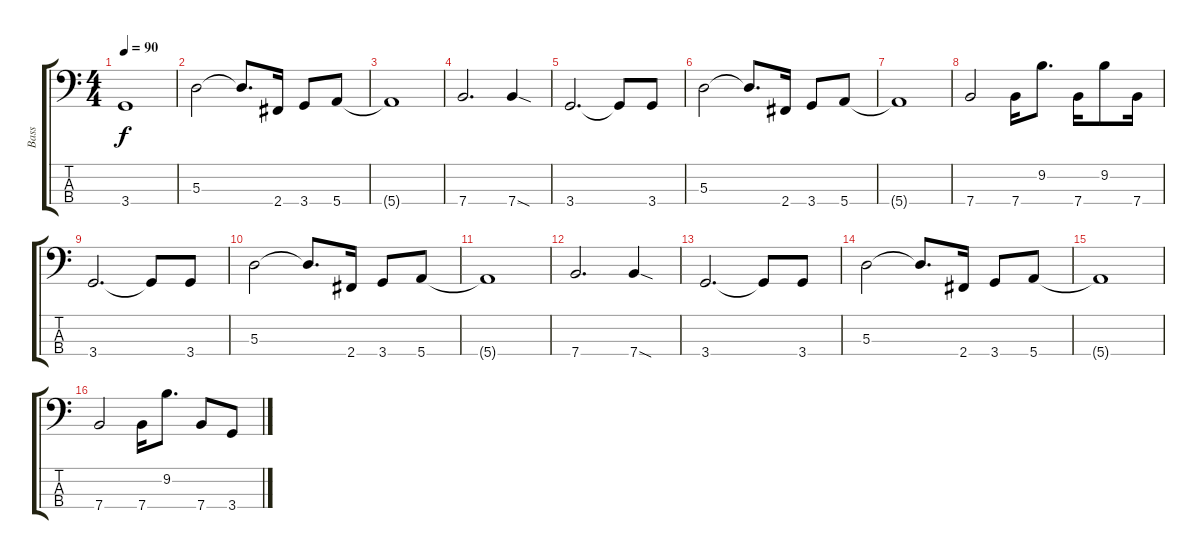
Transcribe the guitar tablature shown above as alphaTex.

\track ("Bass" "Bass") {instrument electricbassfinger}
\staff {score tabs}
\tuning (G2 D2 A1 E1) {hide}
\ts (4 4)
\tempo 90
\clef f4
\ks c
3.4{t}.1{dy f} |
5.3.2 5.3{t}.8{d} 2.4.16 3.4.8 5.4.8 |
5.4{t}.1 |
7.4.2{d} 7.4{sod}.4 |
3.4.2{d} 3.4{t}.8 3.4.8 |
5.3.2 5.3{t}.8{d} 2.4.16 3.4.8 5.4.8 |
5.4{t}.1 |
7.4.2 7.4.16 9.2.8{d} 7.4.16 9.2.8 7.4.16 |
3.4.2{d} 3.4{t}.8 3.4.8 |
5.3.2 5.3{t}.8{d} 2.4.16 3.4.8 5.4.8 |
5.4{t}.1 |
7.4.2{d} 7.4{sod}.4 |
3.4.2{d} 3.4{t}.8 3.4.8 |
5.3.2 5.3{t}.8{d} 2.4.16 3.4.8 5.4.8 |
5.4{t}.1 |
7.4.2 7.4.16 9.2.8{d} 7.4.8 3.4.8
